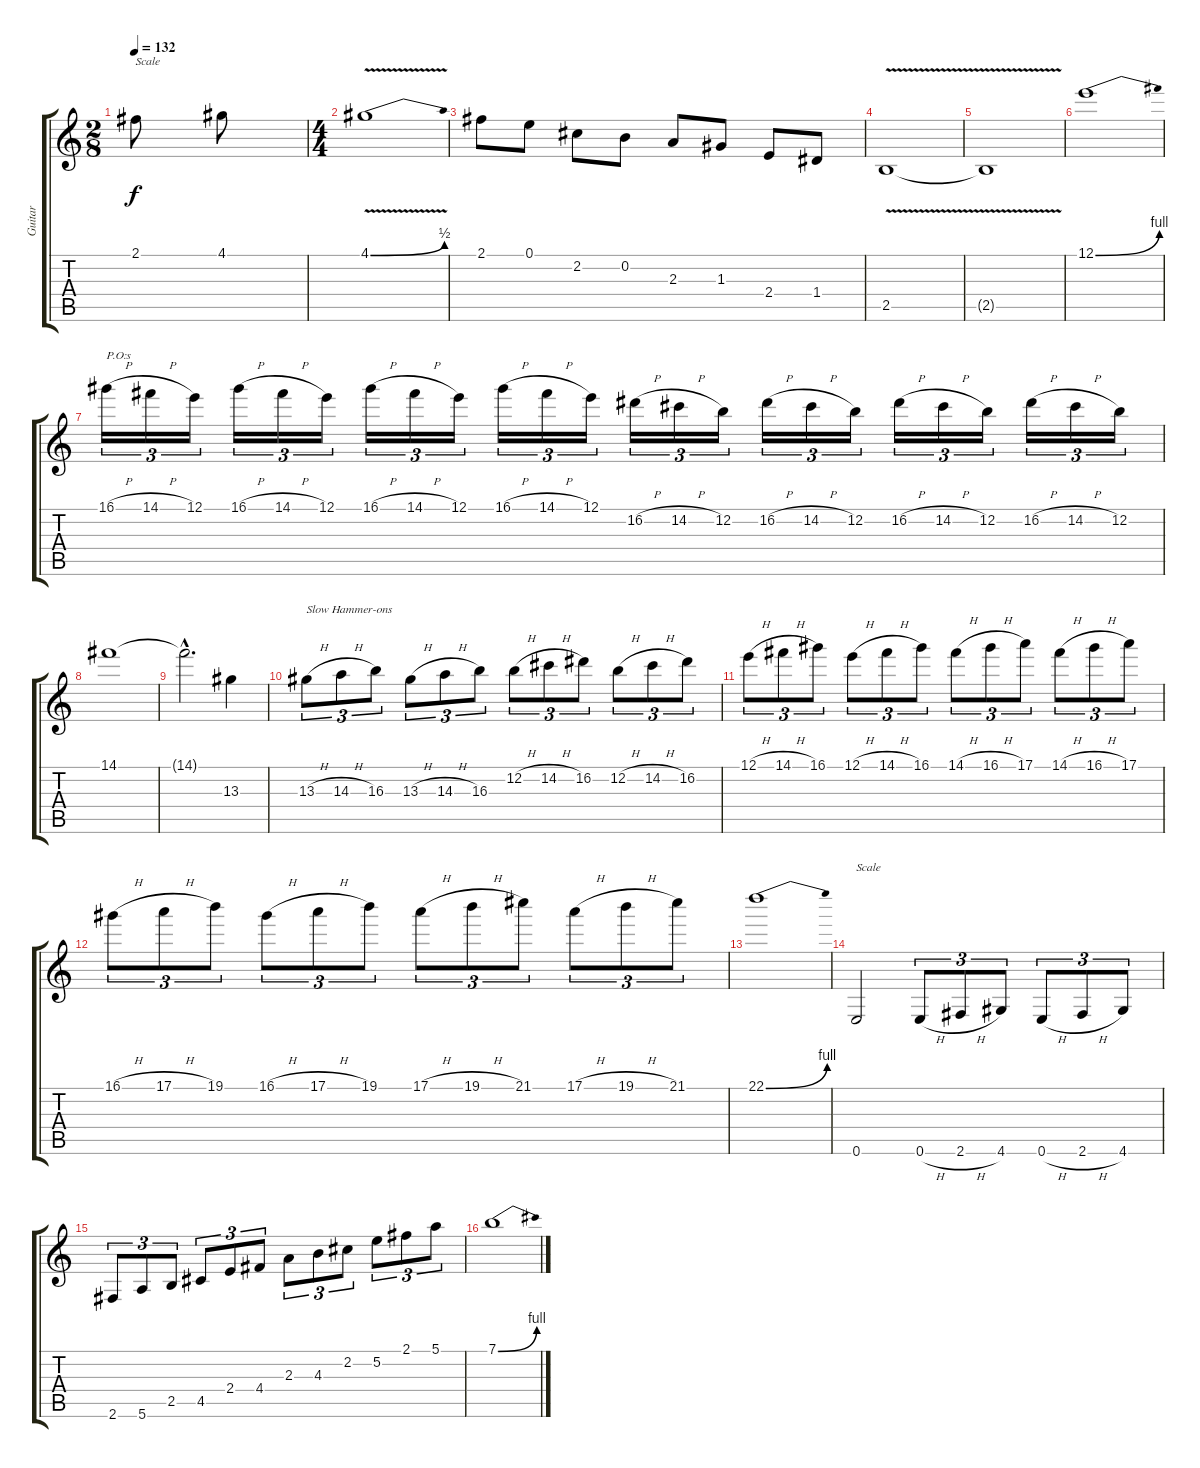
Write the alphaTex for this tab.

\track ("Guitar" "Guitar") {instrument distortionguitar}
\staff {score tabs}
\tuning (E4 B3 G3 D3 A2 E2) {hide}
\ts (2 8)
\tempo 132
\clef g2
\ks c
2.1.8{txt "Scale" dy f instrument distortionguitar} 4.1.8 |
\ts (4 4)
4.1{be (bend 0 0 60 2) v}.1 |
2.1.8 0.1.8 2.2.8 0.2.8 2.3.8 1.3.8 2.4.8 1.4.8 |
2.5{v}.1 |
2.5{t}.1 |
12.1{be (bend 0 0 60 4)}.1 |
16.1{h}.16{tu (3 2) txt "P.O:s"} 14.1{h}.16{tu (3 2)} 12.1.16{tu (3 2)} 16.1{h}.16{tu (3 2)} 14.1{h}.16{tu (3 2)} 12.1.16{tu (3 2)} 16.1{h}.16{tu (3 2)} 14.1{h}.16{tu (3 2)} 12.1.16{tu (3 2)} 16.1{h}.16{tu (3 2)} 14.1{h}.16{tu (3 2)} 12.1.16{tu (3 2)} 16.2{h}.16{tu (3 2)} 14.2{h}.16{tu (3 2)} 12.2.16{tu (3 2)} 16.2{h}.16{tu (3 2)} 14.2{h}.16{tu (3 2)} 12.2.16{tu (3 2)} 16.2{h}.16{tu (3 2)} 14.2{h}.16{tu (3 2)} 12.2.16{tu (3 2)} 16.2{h}.16{tu (3 2)} 14.2{h}.16{tu (3 2)} 12.2.16{tu (3 2)} |
14.1.1 |
14.1{hac t}.2{d} 13.3.4 |
13.3{h}.8{tu (3 2) txt "Slow Hammer-ons"} 14.3{h}.8{tu (3 2)} 16.3.8{tu (3 2)} 13.3{h}.8{tu (3 2)} 14.3{h}.8{tu (3 2)} 16.3.8{tu (3 2)} 12.2{h}.8{tu (3 2)} 14.2{h}.8{tu (3 2)} 16.2.8{tu (3 2)} 12.2{h}.8{tu (3 2)} 14.2{h}.8{tu (3 2)} 16.2.8{tu (3 2)} |
12.1{h}.8{tu (3 2)} 14.1{h}.8{tu (3 2)} 16.1.8{tu (3 2)} 12.1{h}.8{tu (3 2)} 14.1{h}.8{tu (3 2)} 16.1.8{tu (3 2)} 14.1{h}.8{tu (3 2)} 16.1{h}.8{tu (3 2)} 17.1.8{tu (3 2)} 14.1{h}.8{tu (3 2)} 16.1{h}.8{tu (3 2)} 17.1.8{tu (3 2)} |
16.1{h}.8{tu (3 2)} 17.1{h}.8{tu (3 2)} 19.1.8{tu (3 2)} 16.1{h}.8{tu (3 2)} 17.1{h}.8{tu (3 2)} 19.1.8{tu (3 2)} 17.1{h}.8{tu (3 2)} 19.1{h}.8{tu (3 2)} 21.1.8{tu (3 2)} 17.1{h}.8{tu (3 2)} 19.1{h}.8{tu (3 2)} 21.1.8{tu (3 2)} |
22.1{be (bend 0 0 60 4)}.1 |
0.6.2{txt "Scale"} 0.6{h}.8{tu (3 2)} 2.6{h}.8{tu (3 2)} 4.6.8{tu (3 2)} 0.6{h}.8{tu (3 2)} 2.6{h}.8{tu (3 2)} 4.6.8{tu (3 2)} |
2.6.8{tu (3 2)} 5.6.8{tu (3 2)} 2.5.8{tu (3 2)} 4.5.8{tu (3 2)} 2.4.8{tu (3 2)} 4.4.8{tu (3 2)} 2.3.8{tu (3 2)} 4.3.8{tu (3 2)} 2.2.8{tu (3 2)} 5.2.8{tu (3 2)} 2.1.8{tu (3 2)} 5.1.8{tu (3 2)} |
7.1{be (bend 0 0 60 4)}.1
